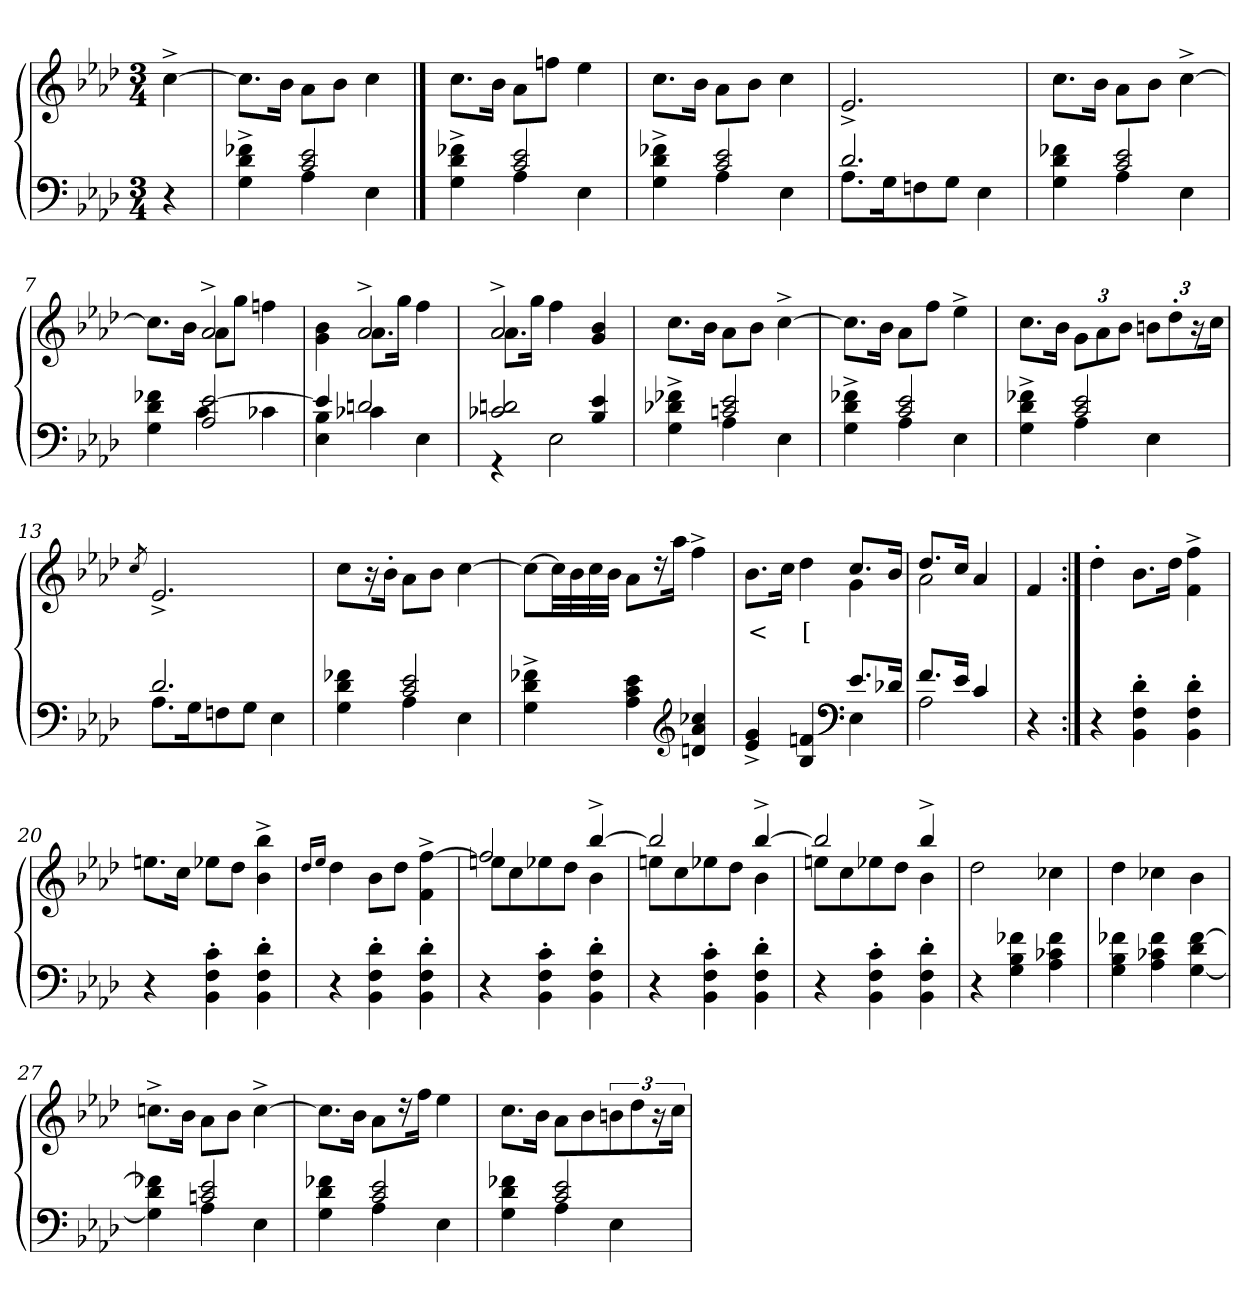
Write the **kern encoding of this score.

**kern	**kern	**text
*part2	*part1	*part1
*staff2	*staff1	*staff1
*clefF4	*clefG2	*
*k[b-e-a-d-]	*k[b-e-a-d-]	*
*M3/4	*M3/4	*
=1	=1	=1
4r	[4cc^>	.
=2	=2	=2
*^	*	*
4ryy	4f-X^> 4d-^> 4G^>	8.ccL]	.
.	.	16b-Jk	.
2e- 2c	4A-	8a-\L	.
.	.	8b-J	.
.	4E-	4cc	.
==3	==3	==3	==3
4ryy	4f-X^> 4d-^> 4G^>	8.ccL	.
.	.	16b-Jk	.
2e- 2c	4A-	8a-L	.
.	.	8ffnJ	.
.	4E-	4ee-	.
=4	=4	=4	=4
4ryy	4f-X^> 4d-^> 4G^>	8.ccL	.
.	.	16b-Jk	.
2e- 2c	4A-	8a-\L	.
.	.	8b-J	.
.	4E-	4cc	.
=5	=5	=5	=5
2.d-	8.A-L	2.e-^>	.
.	16G	.	.
.	8Fn	.	.
.	8GJ	.	.
.	4E-	.	.
=6	=6	=6	=6
4ryy	4f-X 4d- 4G	8.ccL	.
.	.	16b-Jk	.
2e- 2c	4A-	8a-\L	.
.	.	8b-J	.
.	4E-	[4cc^>	.
=7	=7	=7	=7
*	*	*^	*
4ryy	4f-X 4d- 4G	4ryy	8.ccL]	.
.	.	.	16b-Jk	.
[2e- 2A-	4c	2a-^>	8a-L	.
.	.	.	8ggJ	.
.	4c-X	.	4ffn	.
=8	=8	=8	=8	=8
4e-]	4B- 4E-	4ryy	4b-\ 4g\	.
2dn	4c-X	2a-^>	8.a-L	.
.	.	.	16ggJk	.
.	4E-	.	4ff	.
=9	=9	=9	=9	=9
2dn 2c-X	4r	2a-^>	8.a-L	.
.	.	.	16ggJk	.
.	2E-	.	4ff	.
4e- 4B-	.	4ryy	4b- 4g	.
*	*	*v	*v	*
=10	=10	=10	=10
4ryy	4f-X^> 4d-X^> 4G^>	8.ccL	.
.	.	16b-Jk	.
2e- 2cn	4A-	8a-\L	.
.	.	8b-J	.
.	4E-	[4cc^>	.
=11	=11	=11	=11
4ryy	4f-X^> 4d-^> 4G^>	8.ccL]	.
.	.	16b-Jk	.
2e- 2c	4A-	8a-L	.
.	.	8ffJ	.
.	4E-	4ee-^>	.
=12	=12	=12	=12
4ryy	4f-X^> 4d-^> 4G^>	8.ccL	.
.	.	16b-Jk	.
2e- 2c	4A-	12g\L	.
.	.	12a-	.
.	.	12b-J	.
.	4E-	12bnL	.
.	.	12dd-'>	.
.	.	24r	.
.	.	24ccJk	.
=13	=13	=13	=13
.	.	8qcc/	.
2.d-	8.A-L	2.e-^>	.
.	16G	.	.
.	8Fn	.	.
.	8GJ	.	.
.	4E-	.	.
=14	=14	=14	=14
4ryy	4f-X 4d- 4G	8cc\L	.
.	.	16r	.
.	.	16b-'>Jk	.
2e- 2c	4A-	8a-\L	.
.	.	8b-J	.
.	4E-	[4cc	.
*v	*v	*	*
=15	=15	=15
4f-X^> 4d-^> 4G^>	8ccL_	.
.	32ccLL]	.
.	32b-	.
.	32cc	.
.	32b-JJJ	.
4e- 4c 4A-	8a-L	.
.	16r	.
.	16aa-Jk	.
*clefG2	*	*
4cc-X 4a- 4dn	4ff^>	.
=16	=16	=16
*^	*^	*
2ryy	4g^> 4e-^>	2ryy	8.b-L	<
.	.	.	16ccJk	.
.	4fn 4B-	.	4dd-	[
*clefF4	*	*	*	*
4E-\	8.e-/L	8.ccL	4g	.
.	16d-XJk	16b-Jk	.	.
=17	=17	=17	=17	=17
8.fL	2A-	8.dd-L	2a-	.
16e-Jk	.	16ccJk	.	.
4c	.	4a-	.	.
*v	*v	*	*	*
*	*v	*v	*
=18	=18	=18
4r	4f	.
=19:|!	=19:|!	=19:|!
4r	4dd-'>	.
4d-'> 4F'> 4BB-'>	8.b-L	.
.	16dd-Jk	.
4d-'> 4F'> 4BB-'>	4ff^> 4f^>	.
=20	=20	=20
4r	8.eenL	.
.	16ccJk	.
4c'> 4F'> 4BB-'>	8ee-XL	.
.	8dd-J	.
4d-'> 4F'> 4BB-'>	4bb-^> 4b-^>	.
=21	=21	=21
.	16qdd-/LL	.
.	16qee-/JJ	.
4r	4dd-	.
4d-'> 4F'> 4BB-'>	8b-L	.
.	8dd-J	.
4d-'> 4F'> 4BB-'>	[4ff^> 4f^>	.
=22	=22	=22
*	*^	*
4r	2ff]	8eenL	.
.	.	8cc	.
4c'> 4F'> 4BB-'>	.	8ee-X	.
.	.	8dd-J	.
4d-'> 4F'> 4BB-'>	[4bb-^>	4b-	.
=23	=23	=23	=23
4r	2bb-]	8eenL	.
.	.	8cc	.
4c'> 4F'> 4BB-'>	.	8ee-X	.
.	.	8dd-J	.
4d-'> 4F'> 4BB-'>	[4bb-^>	4b-	.
=24	=24	=24	=24
4r	2bb-]	8eenL	.
.	.	8cc	.
4c'> 4F'> 4BB-'>	.	8ee-X	.
.	.	8dd-J	.
4d-'> 4F'> 4BB-'>	4bb-^>	4b-	.
*	*v	*v	*
=25	=25	=25
4r	2dd-	.
4f-X 4B- 4G	.	.
4f- 4c-X 4A-	4cc-X	.
=26	=26	=26
4f-X 4B- 4G	4dd-	.
4f- 4c-X 4A-	4cc-X	.
[4f- 4d- [4G	4b-	.
=27	=27	=27
*^	*	*
4ryy	4f-X] 4d- 4G]	8.ccn^>L	.
.	.	16b-Jk	.
2e- 2cn	4A-	8a-\L	.
.	.	8b-J	.
.	4E-	[4cc^>	.
=28	=28	=28	=28
4ryy	4f-X 4d- 4G	8.ccL]	.
.	.	16b-Jk	.
2e- 2c	4A-	8a-L	.
.	.	16r	.
.	.	16ffJk	.
.	4E-	4ee-	.
=29	=29	=29	=29
4ryy	4f-X 4d- 4G	8.ccL	.
.	.	16b-Jk	.
2e- 2c	4A-	8a-L	.
.	.	8b-	.
.	4E-	12bn	.
.	.	12dd-	.
.	.	24r	.
.	.	24ccJk	.
*v	*v	*	*
=	=	=
*-	*-	*-
